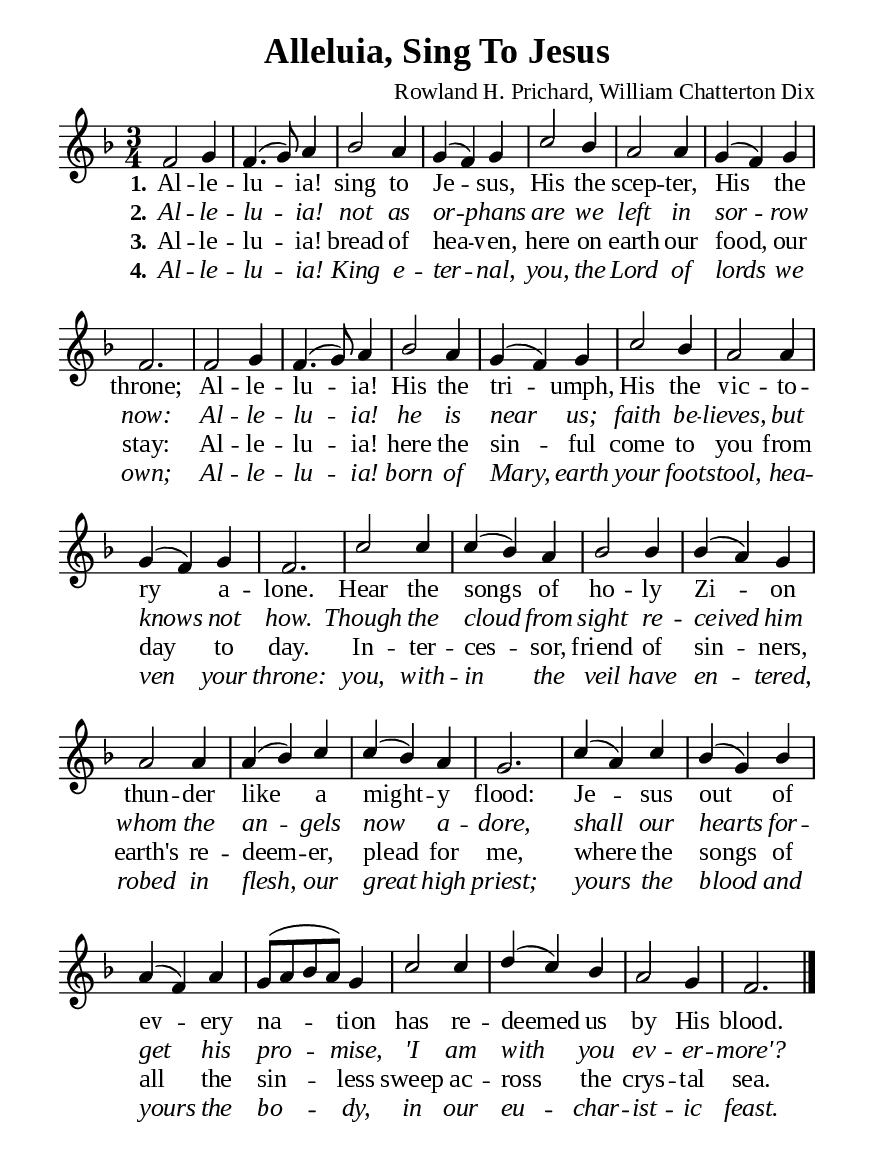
\version "2.18.2"

\header {
  title = "Alleluia, Sing To Jesus"
  composer = "Rowland H. Prichard, William Chatterton Dix"
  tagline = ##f
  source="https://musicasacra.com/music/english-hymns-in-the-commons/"
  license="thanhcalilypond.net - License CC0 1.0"
}

global= {
  \key f \major
  \time 3/4
  \override Score.BarNumber.break-visibility = ##(#f #f #f)
}

\paper {
  #(set-paper-size "a5")
  top-margin = 10\mm
  bottom-marign = 10\mm
  left-margin = 10\mm
  right-margin = 10\mm
  indent = #0
  #(define fonts
	 (make-pango-font-tree "Liberation Serif"
	 		       "Liberation Serif"
			       "Liberation Serif"
			       (/ 20 20)))
  system-system-spacing = #'((basic-distance . 3) (padding . 3))
}

printItalic = \with {
  \override LyricText.font-shape = #'italic
}

minorNote = #(define-music-function
  (parser location note)
  (ly:music?)
  #{
    \tweak font-size #-3
    #note
  #}
)

% Verse music
musicVerseSoprano = \relative c' {
  %{	01	%} f2 g4 |
  %{	02	%} f4. (g8) a4 |
  %{	03	%} bes2 a4 |
  %{	04	%} g (f) g |
  %{	05	%} c2 bes4 |
  %{	06	%} a2 a4 |
  %{	07	%} g (f) g |
  %{	08	%} f2. |
  %{	09	%} f2 g4 |
  %{	10	%} f4. (g8) a4 |
  %{	11	%} bes2 a4 |
  %{	12	%} g (f) g |
  %{	13	%} c2 bes4 |
  %{	14	%} a2 a4 |
  %{	15	%} g (f) g |
  %{	16	%} f2. |
  %{	17	%} c'2 c4 |
  %{	18	%} c (bes) a |
  %{	19	%} bes2 bes4 |
  %{	20	%} bes (a) g |
  %{	21	%} a2 a4 |
  %{	22	%} a (bes) c |
  %{	23	%} c (bes) a |
  %{	24	%} g2. |
  %{	25	%} c4 (a) c |
  %{	26	%} bes (g) bes |
  %{	27	%} a (f) a |
  %{	28	%} g8 (a bes a) g4 |
  %{	29	%} c2 c4 |
  %{	30	%} d (c) bes |
  %{	31	%} a2 g4 |
  %{	32	%} f2. \bar "|."
}

% Verse lyrics
verseOne = \lyricmode {
  \set stanza = #"1."
  Al -- le -- lu -- ia! sing to Je -- sus,
  His the scep -- ter, His the throne;
  Al -- le -- lu -- ia! His the tri -- umph,
  His the vic -- to -- ry a -- lone.
  Hear the songs of ho -- ly Zi -- on
  thun -- der like a might -- y flood:
  Je -- sus out of ev -- ery na -- tion
  has re -- deemed us by His blood.
}

verseTwo = \lyricmode {
  \set stanza = #"2."
  Al -- le -- lu -- ia! not as or -- phans
  are we left in sor -- row now:
  Al -- le -- lu -- ia! he is near us;
  faith be -- lieves, but knows not how.
  Though the cloud from sight re -- ceived him
  whom the an -- gels now a -- dore,
  shall our hearts for -- get his pro -- mise,
  'I am with you ev -- er -- more'?
}

verseThree = \lyricmode {
  \set stanza = #"3."
  Al -- le -- lu -- ia! bread of hea -- ven,
  here on earth our food, our stay:
  Al -- le -- lu -- ia! here the sin -- ful
  come to you from day to day.
  In -- ter -- ces -- sor, friend of sin -- ners,
  earth's re -- deem -- er, plead for me,
  where the songs of all the sin -- less
  sweep ac -- ross the crys -- tal sea.
}

verseFour = \lyricmode {
  \set stanza = #"4."
  Al -- le -- lu -- ia! King e -- ter -- nal,
  you, the Lord of lords we own;
  Al -- le -- lu -- ia! born of Mary,
  earth your foot -- stool, hea -- ven your throne:
  you, with -- in the veil have en -- tered,
  robed in flesh, our great high priest;
  yours the blood and yours the bo -- dy,
  in our eu -- char -- ist -- ic feast.
}

% Layout
\score {
    \new ChoirStaff <<
      \new Staff <<
        \clef "treble"
        \new Voice = "sopranos" { \voiceOne \global \stemUp \slurUp \musicVerseSoprano }
      >>
      \new Lyrics \lyricsto sopranos \verseOne
      \new Lyrics \printItalic \lyricsto sopranos \verseTwo
      \new Lyrics \lyricsto sopranos \verseThree
      \new Lyrics \printItalic \lyricsto sopranos \verseFour
    >>
}
